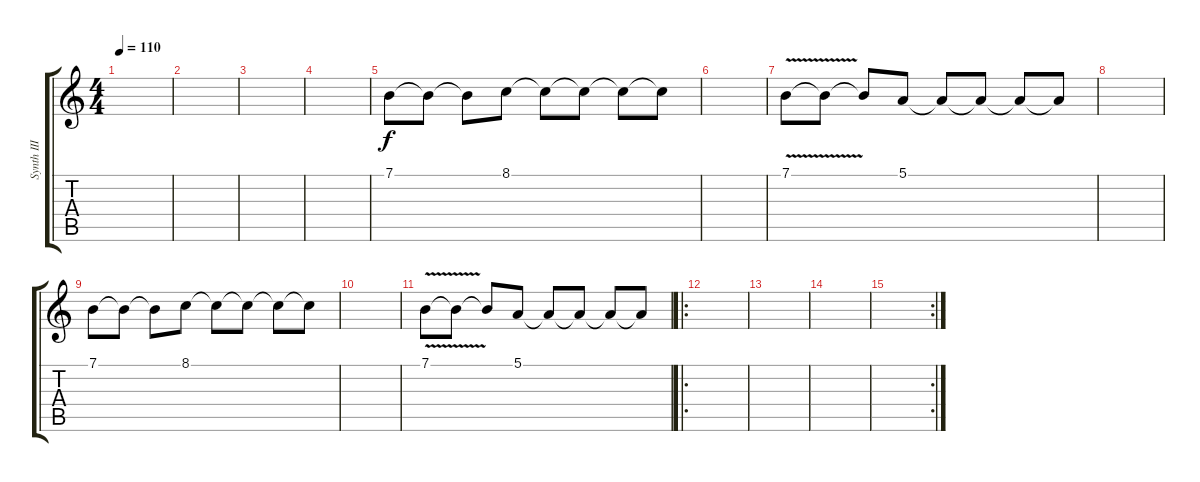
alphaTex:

\track ("Synth III" "Synth III") {instrument bagpipe}
\staff {score tabs}
\tuning (E4 B3 G3 D3 A2 E2) {hide}
\ts (4 4)
\tempo 110
\clef g2
\ks c
|
|
|
|
7.1.8 7.1{t}.8 7.1{t}.8 8.1.8 8.1{t}.8 8.1{t}.8 8.1{t}.8 8.1{t}.8 |
|
7.1{v}.8 7.1{t}.8 7.1{t}.8 5.1.8 5.1{t}.8 5.1{t}.8 5.1{t}.8 5.1{t}.8 |
|
7.1.8 7.1{t}.8 7.1{t}.8 8.1.8 8.1{t}.8 8.1{t}.8 8.1{t}.8 8.1{t}.8 |
|
7.1{v}.8 7.1{t}.8 7.1{t}.8 5.1.8 5.1{t}.8 5.1{t}.8 5.1{t}.8 5.1{t}.8 |
\ro
|
|
|
\rc 2
